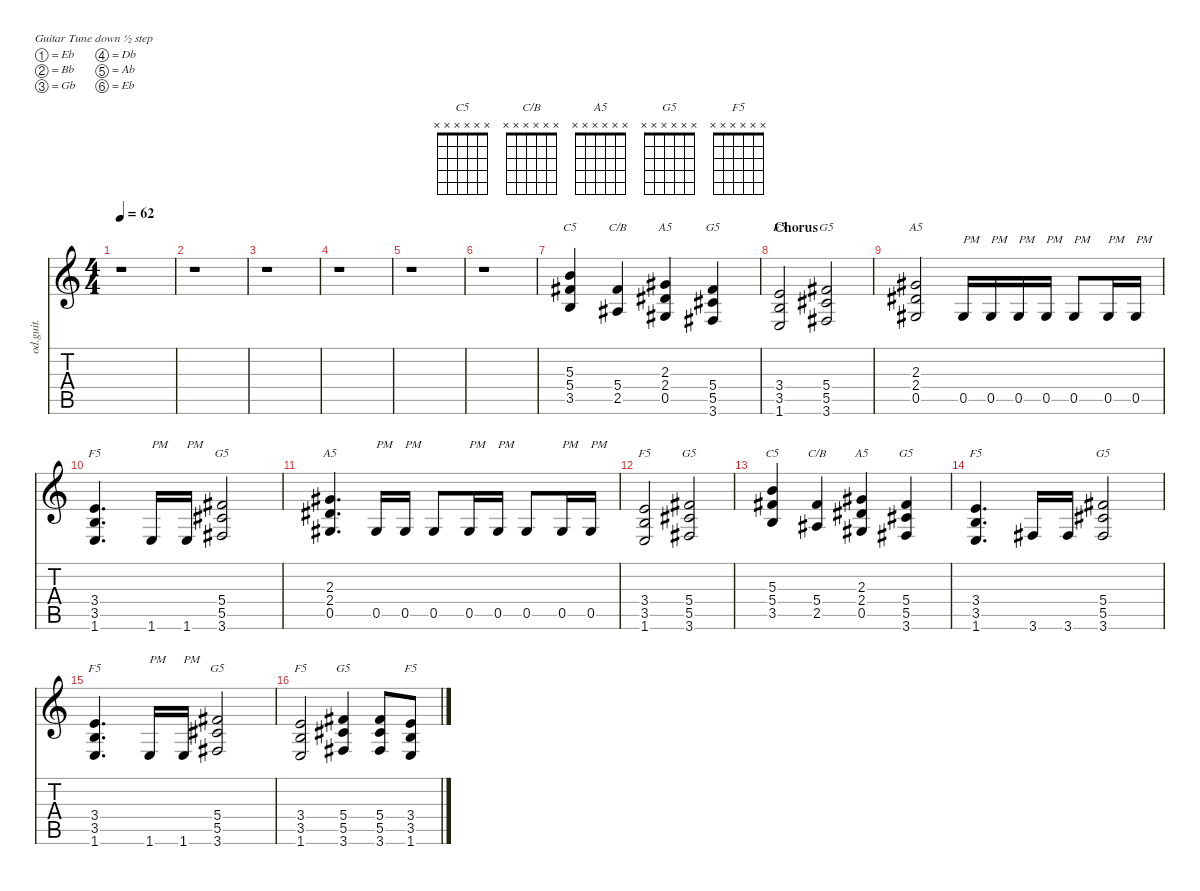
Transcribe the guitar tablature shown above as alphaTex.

\defaultSystemsLayout 4
\hideDynamics
\bracketExtendMode nobrackets
\otherSystemsTrackNameOrientation horizontal
\track ("Guitar 2" "od.guit.") {instrument overdrivenguitar}
\staff {score tabs}
\tuning (Eb4 Bb3 Gb3 Db3 Ab2 Eb2)
\chord ("C5" x x x x x x)
\chord ("C/B" x x x x x x)
\chord ("A5" x x x x x x)
\chord ("G5" x x x x x x)
\chord ("F5" x x x x x x)
\ts (4 4)
\tempo 62
\clef g2
\ks c
r.1{dy f beam Down} |
r.1{beam Down} |
r.1{beam Down} |
r.1{beam Down} |
r.1{beam Down} |
r.1{beam Down} |
(5.3 5.4{acc #} 3.5).4{ch "C5" beam Up} (5.4{acc #} 2.5{acc #}).4{ch "C/B" beam Up} (2.3{acc #} 2.4{acc #} 0.5{acc #}).4{ch "A5" beam Up} (5.4{acc #} 5.5{acc #} 3.6{acc #}).4{ch "G5" beam Up} |
\section ("" "Chorus")
(3.4 3.5 1.6).2{ch "F5" beam Up} (5.4{acc #} 5.5{acc #} 3.6{acc #}).2{ch "G5" beam Up} |
(2.3{acc #} 2.4{acc #} 0.5{acc #}).2{ch "A5" beam Up} 0.5{acc #}.16{txt "PM" beam Up} 0.5{acc #}.16{txt "PM" beam Up} 0.5{acc #}.16{txt "PM" beam Up} 0.5{acc #}.16{txt "PM" beam Up} 0.5{acc #}.8{txt "PM" beam Up} 0.5{acc #}.16{txt "PM" beam Up} 0.5{acc #}.16{txt "PM" beam Up} |
(3.4 3.5 1.6).4{d ch "F5" beam Up} 1.6.16{txt "PM" beam Up} 1.6.16{txt "PM" beam Up} (5.4{acc #} 5.5{acc #} 3.6{acc #}).2{ch "G5" beam Up} |
(2.3{acc #} 2.4{acc #} 0.5{acc #}).4{d ch "A5" beam Up} 0.5{acc #}.16{txt "PM" beam Up} 0.5{acc #}.16{txt "PM" beam Up} 0.5{acc #}.8{beam Up} 0.5{acc #}.16{txt "PM" beam Up} 0.5{acc #}.16{txt "PM" beam Up} 0.5{acc #}.8{beam Up} 0.5{acc #}.16{txt "PM" beam Up} 0.5{acc #}.16{txt "PM" beam Up} |
(3.4 3.5 1.6).2{ch "F5" beam Up} (5.4{acc #} 5.5{acc #} 3.6{acc #}).2{ch "G5" beam Up} |
(5.3 5.4{acc #} 3.5).4{ch "C5" beam Up} (5.4{acc #} 2.5{acc #}).4{ch "C/B" beam Up} (2.3{acc #} 2.4{acc #} 0.5{acc #}).4{ch "A5" beam Up} (5.4{acc #} 5.5{acc #} 3.6{acc #}).4{ch "G5" beam Up} |
(3.4 3.5 1.6).4{d ch "F5" beam Up} 3.6{acc #}.16{beam Up} 3.6{acc #}.16{beam Up} (5.4{acc #} 5.5{acc #} 3.6{acc #}).2{ch "G5" beam Up} |
(3.4 3.5 1.6).4{d ch "F5" beam Up} 1.6.16{txt "PM" beam Up} 1.6.16{txt "PM" beam Up} (5.4{acc #} 5.5{acc #} 3.6{acc #}).2{ch "G5" beam Up} |
(3.4 3.5 1.6).2{ch "F5" beam Up} (5.4{acc #} 5.5{acc #} 3.6{acc #}).4{ch "G5" beam Up} (5.4{acc #} 5.5{acc #} 3.6{acc #}).8{beam Up} (3.4 3.5 1.6).8{ch "F5" beam Up}
